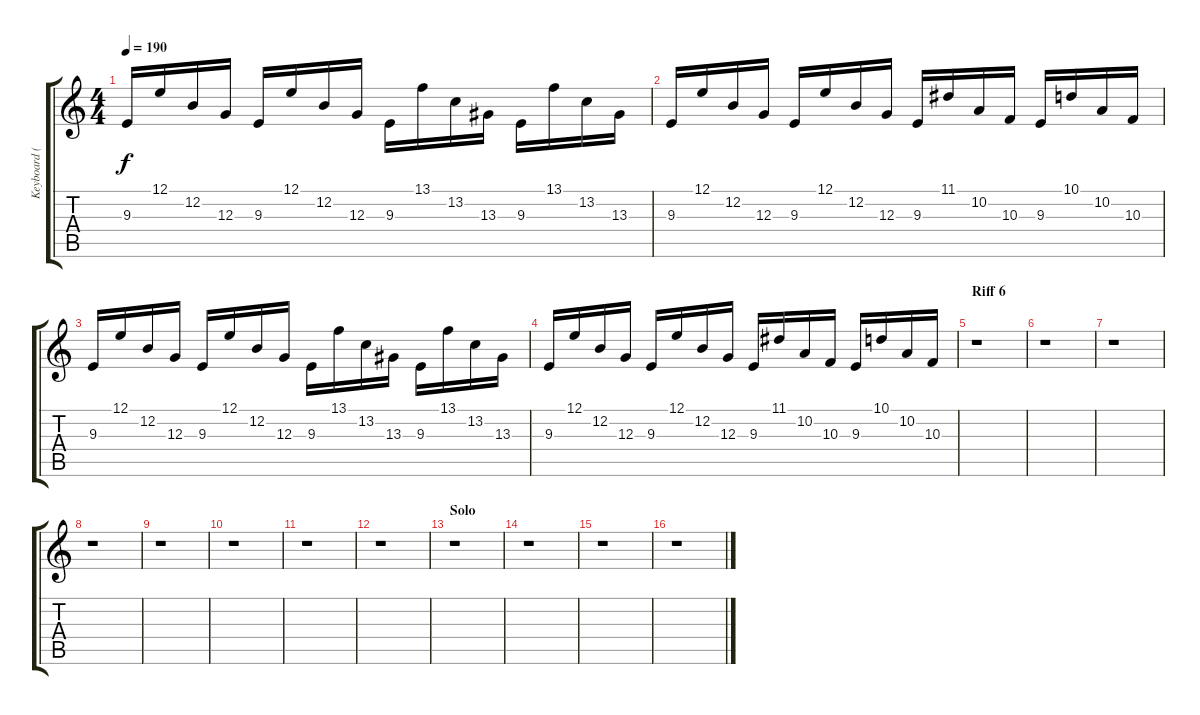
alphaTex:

\track ("Keyboard (Harp)" "Keyboard (") {instrument orchestralharp}
\staff {score tabs}
\tuning (E4 B3 G3 D3 A2 E2) {hide}
\ts (4 4)
\tempo 190
\clef g2
\ks c
9.3.16{dy f} 12.1.16 12.2.16 12.3.16 9.3.16 12.1.16 12.2.16 12.3.16 9.3.16 13.1.16 13.2.16 13.3.16 9.3.16 13.1.16 13.2.16 13.3.16 |
9.3.16 12.1.16 12.2.16 12.3.16 9.3.16 12.1.16 12.2.16 12.3.16 9.3.16 11.1.16 10.2.16 10.3.16 9.3.16 10.1.16 10.2.16 10.3.16 |
9.3.16 12.1.16 12.2.16 12.3.16 9.3.16 12.1.16 12.2.16 12.3.16 9.3.16 13.1.16 13.2.16 13.3.16 9.3.16 13.1.16 13.2.16 13.3.16 |
9.3.16 12.1.16 12.2.16 12.3.16 9.3.16 12.1.16 12.2.16 12.3.16 9.3.16 11.1.16 10.2.16 10.3.16 9.3.16 10.1.16 10.2.16 10.3.16 |
\section ("" "Riff 6")
r.1 |
r.1 |
r.1 |
r.1 |
r.1 |
r.1 |
r.1 |
r.1 |
\section ("" "Solo")
r.1 |
r.1 |
r.1 |
r.1
